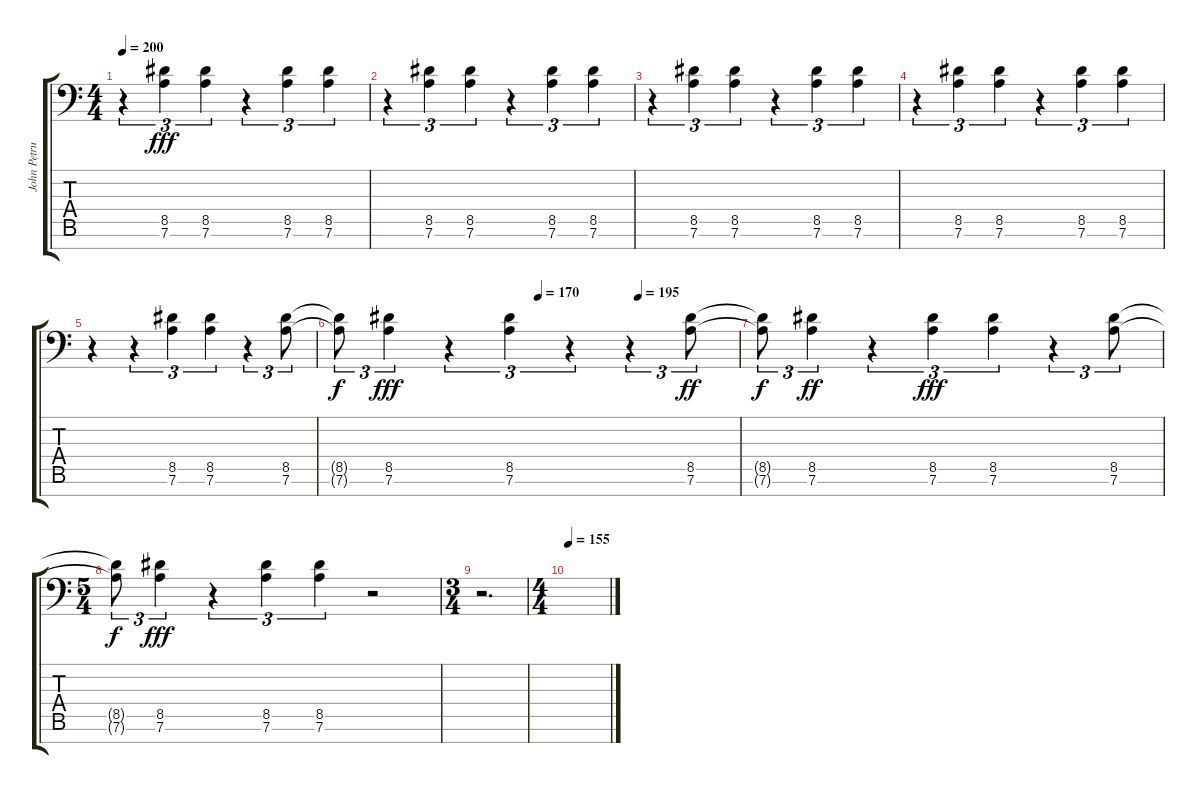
\track ("John Petrucci" "John Petru") {instrument distortionguitar}
\staff {score tabs}
\tuning (D4 A3 F3 C3 G2 D2 A1) {hide}
\ts (4 4)
\tempo 200
\clef f4
\ks c
r.4{tu (3 2) dy f instrument guitarharmonics} (8.5 7.6).4{tu (3 2) dy fff} (8.5 7.6).4{tu (3 2)} r.4{tu (3 2)} (8.5 7.6).4{tu (3 2)} (8.5 7.6).4{tu (3 2)} |
r.4{tu (3 2)} (8.5 7.6).4{tu (3 2)} (8.5 7.6).4{tu (3 2)} r.4{tu (3 2)} (8.5 7.6).4{tu (3 2)} (8.5 7.6).4{tu (3 2)} |
r.4{tu (3 2)} (8.5 7.6).4{tu (3 2)} (8.5 7.6).4{tu (3 2)} r.4{tu (3 2)} (8.5 7.6).4{tu (3 2)} (8.5 7.6).4{tu (3 2)} |
r.4{tu (3 2)} (8.5 7.6).4{tu (3 2)} (8.5 7.6).4{tu (3 2)} r.4{tu (3 2)} (8.5 7.6).4{tu (3 2)} (8.5 7.6).4{tu (3 2)} |
r.4 r.4{tu (3 2)} (8.5 7.6).4{tu (3 2)} (8.5 7.6).4{tu (3 2)} r.4{tu (3 2)} (8.5 7.6).8{tu (3 2)} |
\tempo (164 0.5)
\tempo (195 0.75)
\tempo (170 0.5)
(8.5{t} 7.6{t}).8{tu (3 2) dy f} (8.5 7.6).4{tu (3 2) dy fff} r.4{tu (3 2)} (8.5 7.6).4{tu (3 2)} r.4{tu (3 2)} r.4{tu (3 2)} (8.5 7.6).8{tu (3 2) dy ff} |
(8.5{t} 7.6{t}).8{tu (3 2) dy f} (8.5 7.6).4{tu (3 2) dy ff} r.4{tu (3 2)} (8.5 7.6).4{tu (3 2) dy fff} (8.5 7.6).4{tu (3 2)} r.4{tu (3 2)} (8.5 7.6).8{tu (3 2)} |
\ts (5 4)
(8.5{t} 7.6{t}).8{tu (3 2) dy f} (8.5 7.6).4{tu (3 2) dy fff} r.4{tu (3 2)} (8.5 7.6).4{tu (3 2)} (8.5 7.6).4{tu (3 2)} r.2 |
\ts (3 4)
r.2{d} |
\ts (4 4)
\tempo 155
